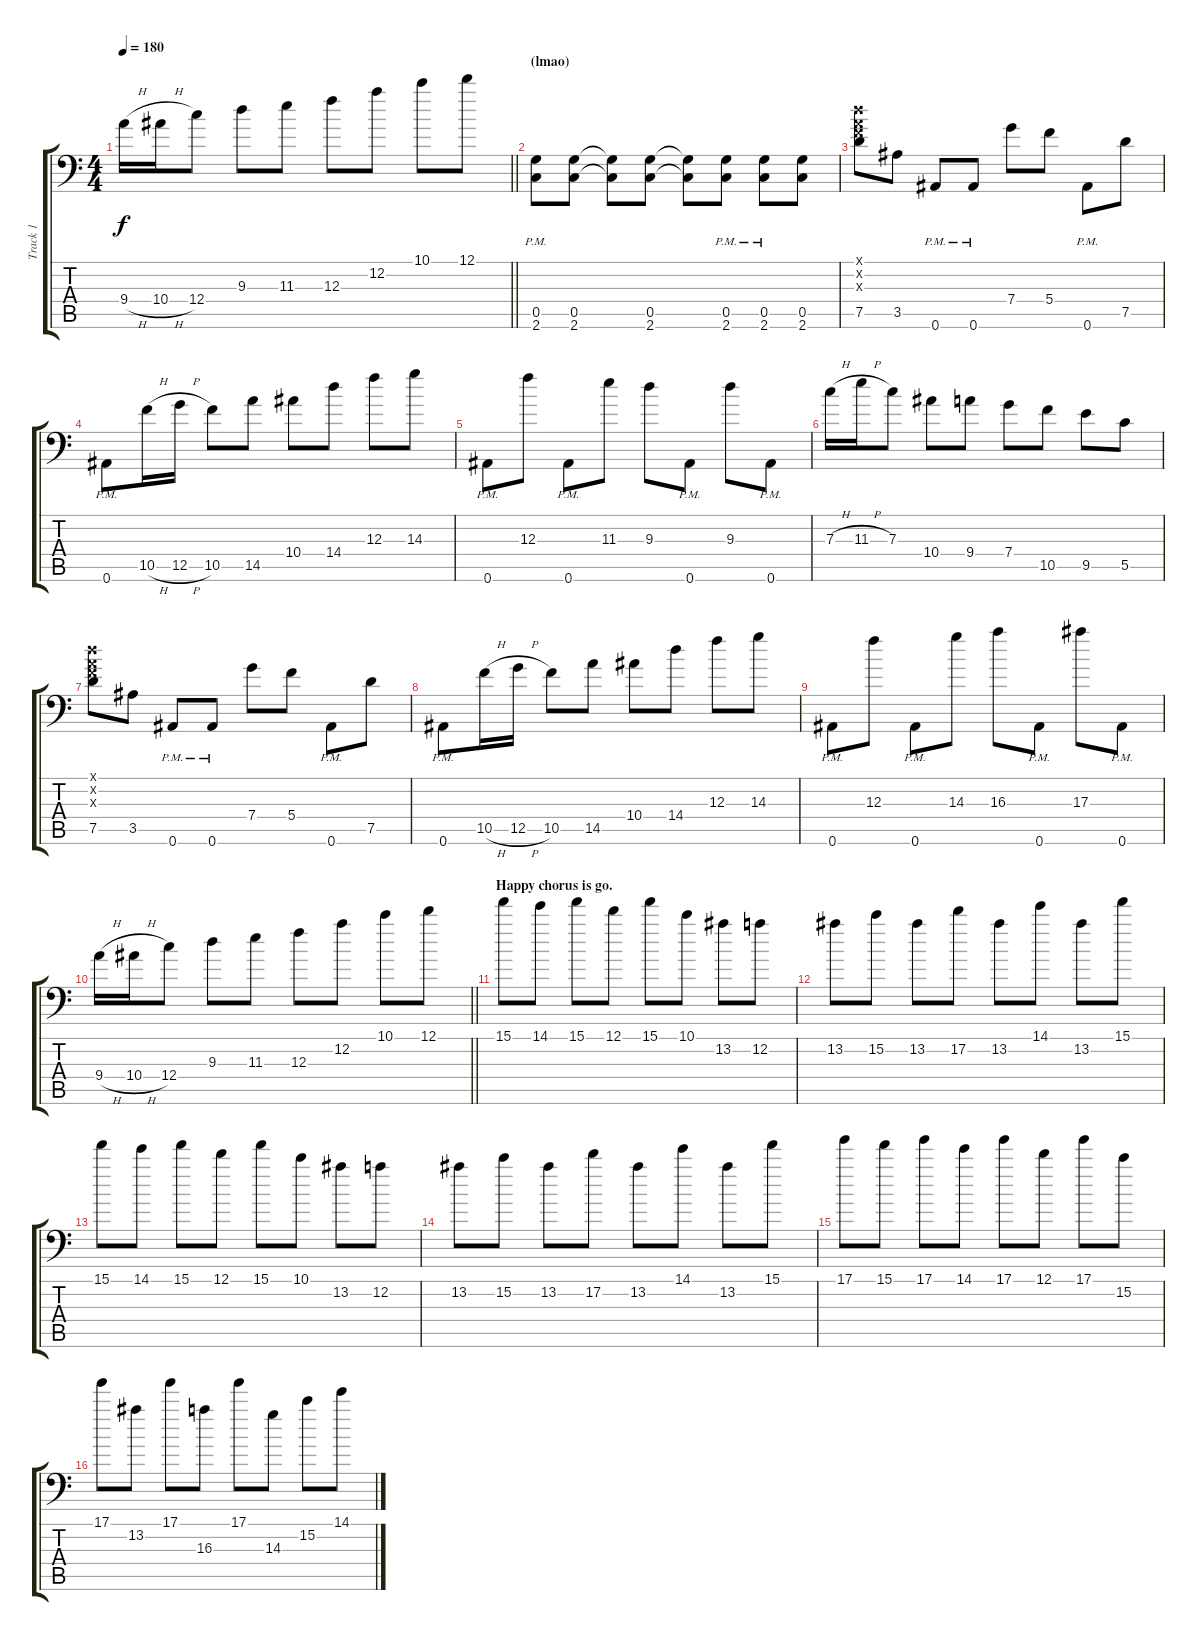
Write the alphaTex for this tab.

\track ("Track 1" "Track 1") {instrument overdrivenguitar}
\staff {score tabs}
\tuning (D4 A3 F3 C3 G2 Bb1) {hide}
\ts (4 4)
\tempo 180
\clef f4
\barLineRight lightlight
\ks c
9.4{h}.16{dy f} 10.4{h}.16 12.4.8 9.3.8 11.3.8 12.3.8 12.2.8 10.1.8 12.1.8 |
\section ("" "(lmao)")
(0.5{pm} 2.6{pm}).8 (0.5 2.6).8 (0.5{t} 2.6{t}).8 (0.5 2.6).8 (0.5{t} 2.6{t}).8 (0.5{pm} 2.6{pm}).8 (0.5{pm} 2.6{pm}).8 (0.5 2.6).8 |
(0.1{x} 0.2{x} 0.3{x} 7.5).8 3.5.8 0.6{pm}.8 0.6{pm}.8 7.4.8 5.4.8 0.6{pm}.8 7.5.8 |
0.6{pm}.8 10.5{h}.16 12.5{h}.16 10.5.8 14.5.8 10.4.8 14.4.8 12.3.8 14.3.8 |
0.6{pm}.8 12.3.8 0.6{pm}.8 11.3.8 9.3.8 0.6{pm}.8 9.3.8 0.6{pm}.8 |
7.3{h}.16 11.3{h}.16 7.3.8 10.4.8 9.4.8 7.4.8 10.5.8 9.5.8 5.5.8 |
(0.1{x} 0.2{x} 0.3{x} 7.5).8 3.5.8 0.6{pm}.8 0.6{pm}.8 7.4.8 5.4.8 0.6{pm}.8 7.5.8 |
0.6{pm}.8 10.5{h}.16 12.5{h}.16 10.5.8 14.5.8 10.4.8 14.4.8 12.3.8 14.3.8 |
0.6{pm}.8 12.3.8 0.6{pm}.8 14.3.8 16.3.8 0.6{pm}.8 17.3.8 0.6{pm}.8 |
\barLineRight lightlight
9.4{h}.16 10.4{h}.16 12.4.8 9.3.8 11.3.8 12.3.8 12.2.8 10.1.8 12.1.8 |
\section ("" "Happy chorus is go.")
15.1.8 14.1.8 15.1.8 12.1.8 15.1.8 10.1.8 13.2.8 12.2.8 |
13.2.8 15.2.8 13.2.8 17.2.8 13.2.8 14.1.8 13.2.8 15.1.8 |
15.1.8 14.1.8 15.1.8 12.1.8 15.1.8 10.1.8 13.2.8 12.2.8 |
13.2.8 15.2.8 13.2.8 17.2.8 13.2.8 14.1.8 13.2.8 15.1.8 |
17.1.8 15.1.8 17.1.8 14.1.8 17.1.8 12.1.8 17.1.8 15.2.8 |
17.1.8 13.2.8 17.1.8 16.3.8 17.1.8 14.3.8 15.2.8 14.1.8
